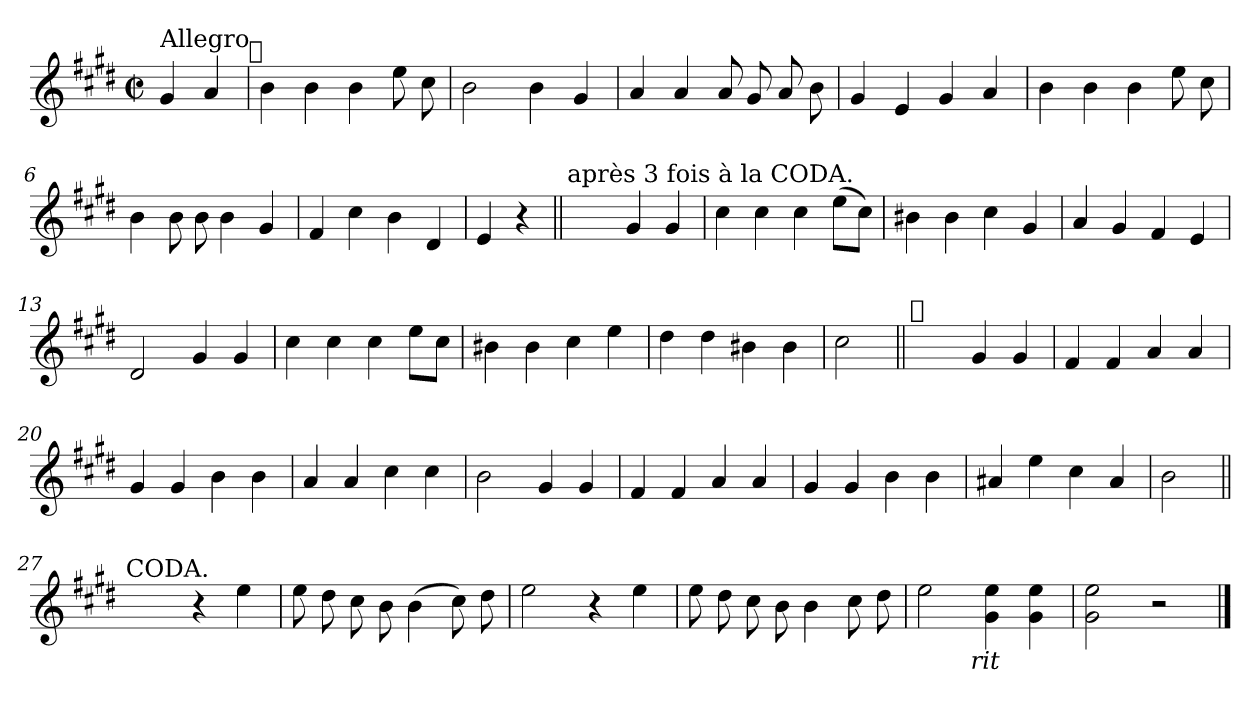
**kern
*part1
*staff1
*clefG2
*k[f#c#g#d#]
*E:
*M2/2
*met(c|)
=
!LO:TX:a:t=Allegro
4g#/
4a/
!LO:TX:a:t=𝄋
=1
4b\
4b\
4b\
8ee\
8cc#\
=2
2b\
4b\
4g#/
=3
4a/
4a/
8a/
8g#/
8a/
8b\
=4
4g#/
4e/
4g#/
4a/
!!LO:LB:g=z
=5
4b\
4b\
4b\
8ee\
8cc#\
=6
4b\
8b\
8b\
4b\
4g#/
=7
4f#/
4cc#\
4b\
4d#/
=8
4e/
4r
=9||
!LO:TX:a:t=après 3 fois à la CODA.
2ryy
4g#/
4g#/
=10
4cc#\
4cc#\
4cc#\
(>8ee\L
8cc#\J)
!!LO:LB:g=z
=11
4b#X\
4b#\
4cc#\
4g#/
=12
4a/
4g#/
4f#/
4e/
=13
2d#/
4g#/
4g#/
=14
4cc#\
4cc#\
4cc#\
8ee\L
8cc#\J
=15
4b#X\
4b#\
4cc#\
4ee\
=16
4dd#\
4dd#\
4b#X\
4b#\
!!LO:LB:g=z
=17
2cc#\
=18||
!LO:TX:a:t=𝄋
2ryy
4g#/
4g#/
=19
4f#/
4f#/
4a/
4a/
=20
4g#/
4g#/
4b\
4b\
=21
4a/
4a/
4cc#\
4cc#\
=22
2b\
4g#/
4g#/
!!LO:LB:g=z
=23
4f#/
4f#/
4a/
4a/
=24
4g#/
4g#/
4b\
4b\
=25
4a#X/
4ee\
4cc#\
4a#/
=26
2b\
=27||
!LO:TX:a:t=CODA.
2ryy
4r
4ee\
=28
8ee\
8dd#\
8cc#\
8b\
(>4b\
8cc#\)
8dd#\
!!LO:LB:g=z
=29
2ee\
4r
4ee\
=30
8ee\
8dd#\
8cc#\
8b\
4b\
8cc#\
8dd#\
=31
2ee\
!LO:TX:b:i:cj:t=rit
4g#\ 4ee\
4g#\ 4ee\
=32
2g#\ 2ee\
2r
==
*-
